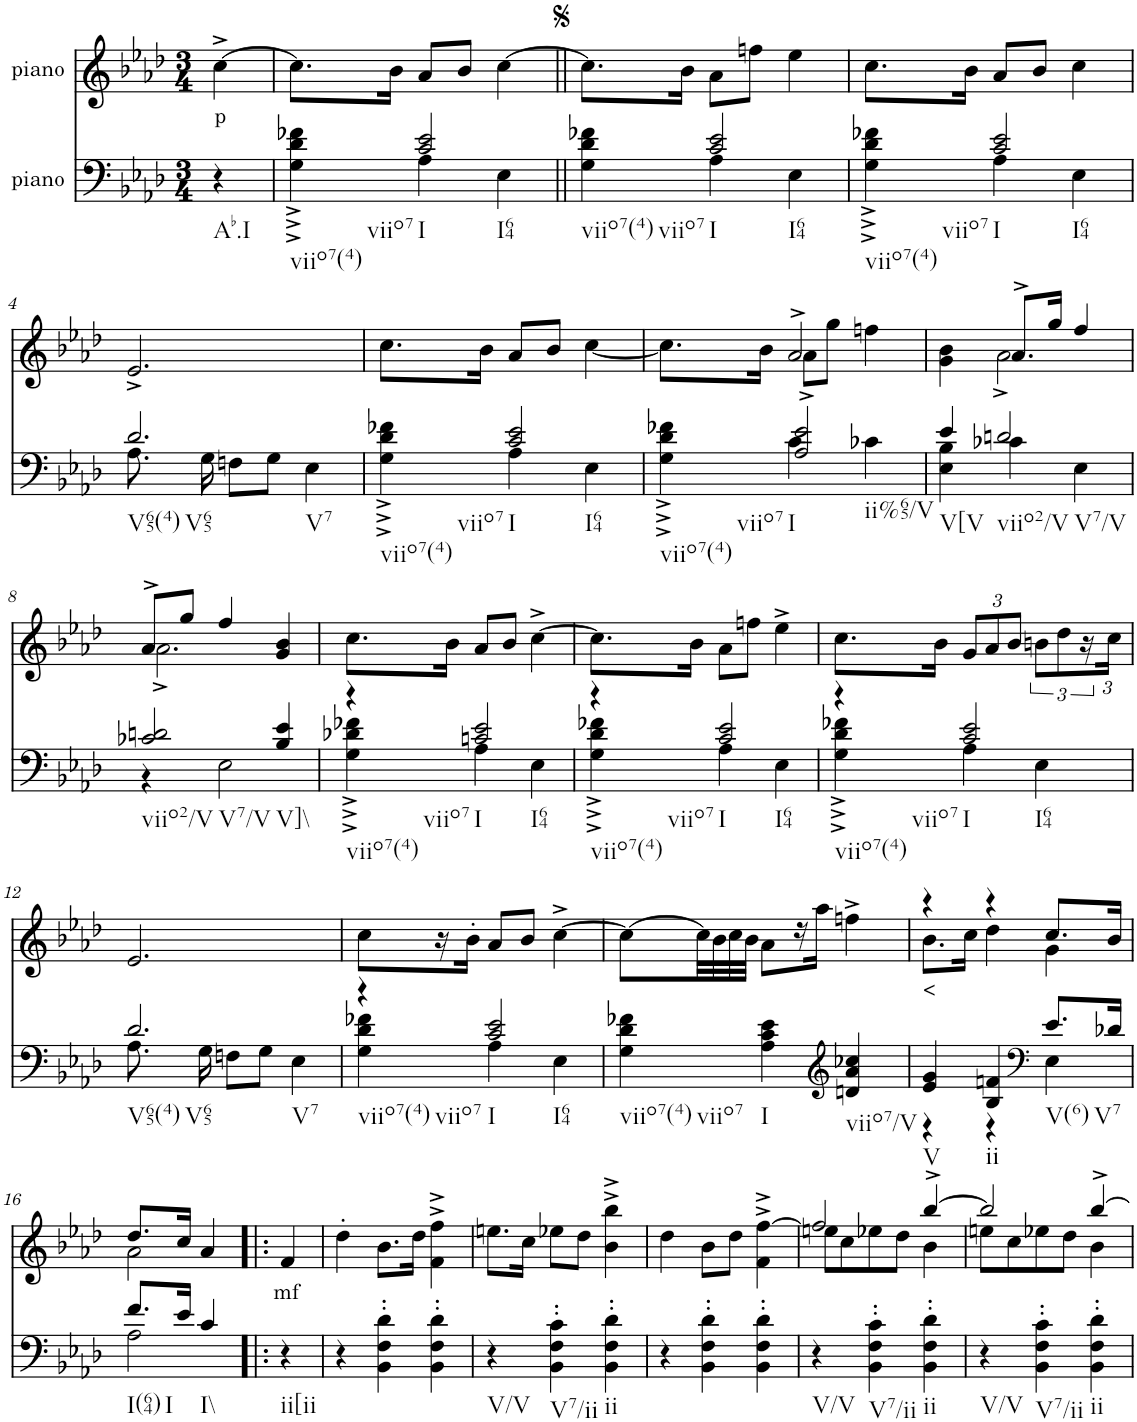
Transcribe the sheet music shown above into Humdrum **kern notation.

**kern	**kern	**text
*part2	*part1	*part1
*staff2	*staff1	*staff1
*I"piano	*I"piano	*
*I'Pno	*I'Pno	*
*clefF4	*clefG2	*
*k[b-e-a-d-]	*k[b-e-a-d-]	*
*A-:	*A-:	*
*M3/4	*M3/4	*
=	=	=
!LO:TX:b:t=Ab.I	!	!
!	!	!LO:LY:b
4r	[4cc^\	p
=1	=1	=1
*^	*	*
!LO:TX:b:t=viio7(4)	!	!	!
!LO:TX:b:t=viio7	!	!	!
4ryy	4G\^ 4d-\^ 4f-X\^	8.cc\L]	.
.	.	16b-\Jk	.
!LO:TX:b:t=I	!	!	!
!LO:TX:b:t=I64	!	!	!
2c/ 2e-/	4A-\	8a-/L	.
.	.	8b-/J	.
.	4E-\	[4cc\	.
=2||	=2||	=2||	=2||
!LO:TX:b:t=viio7(4)	!	!	!
!LO:TX:b:t=viio7	!	!	!
4ryy	4G\ 4d-\ 4f-X\	8.cc\L]	.
.	.	16b-\Jk	.
!LO:TX:b:t=I	!	!	!
!LO:TX:b:t=I64	!	!	!
2c/ 2e-/	4A-\	8a-\L	.
.	.	8ffn\J	.
.	4E-\	4ee-\	.
=3	=3	=3	=3
!LO:TX:b:t=viio7(4)	!	!	!
!LO:TX:b:t=viio7	!	!	!
4ryy	4G\^ 4d-\^ 4f-X\^	8.cc\L	.
.	.	16b-\Jk	.
!LO:TX:b:t=I	!	!	!
!LO:TX:b:t=I64	!	!	!
2c/ 2e-/	4A-\	8a-/L	.
.	.	8b-/J	.
.	4E-\	4cc\	.
!!LO:LB:g=z
=4	=4	=4	=4
!LO:TX:b:t=V65(4)	!	!	!
!LO:TX:b:t=V65	!	!	!
!LO:TX:b:t=V7	!	!	!
2.d-/	8.A-\	2.e-^/	.
.	16G\	.	.
.	8Fn\L	.	.
.	8G\J	.	.
.	4E-\	.	.
=5	=5	=5	=5
!LO:TX:b:t=viio7(4)	!	!	!
!LO:TX:b:t=viio7	!	!	!
4ryy	4G\^ 4d-\^ 4f-X\^	8.cc\L	.
.	.	16b-\Jk	.
!LO:TX:b:t=I	!	!	!
!LO:TX:b:t=I64	!	!	!
2c/ 2e-/	4A-\	8a-/L	.
.	.	8b-/J	.
.	4E-\	[4cc\	.
=6	=6	=6	=6
*	*	*^	*
!LO:TX:b:t=viio7(4)	!	!	!	!
!LO:TX:b:t=viio7	!	!	!	!
4ryy	4G\^ 4d-\^ 4f-X\^	4ryy	8.cc\L]	.
.	.	.	16b-\Jk	.
!LO:TX:b:t=I	!	!	!	!
!LO:TX:b:t=ii%65/V	!	!	!	!
2A-/ 2e-/	4c\	2a-^/	8a-^\L	.
.	.	.	8gg\J	.
.	4c-X\	.	4ffn\	.
=7	=7	=7	=7	=7
!LO:TX:b:t=V[V	!	!	!	!
4e-/	4E-\ 4B-\	4ryy	4g\ 4b-\	.
!LO:TX:b:t=viio2/V	!	!	!	!
!LO:TX:b:t=V7/V	!	!	!	!
2dn/	4c-X\	8.a-^/L	2a-^\	.
.	.	16gg/Jk	.	.
.	4E-\	4ff/	.	.
!!LO:LB:g=z	!!
=8	=8	=8	=8	=8
!LO:TX:b:t=viio2/V	!	!	!	!
!LO:TX:b:t=V7/V	!	!	!	!
2c-X/ 2dn/	4r	8a-^/L	2.a-^\	.
.	.	8gg/J	.	.
.	2E-\	4ff/	.	.
!LO:TX:b:t=V]\\	!	!	!	!
4B-/ 4e-/	.	4g/ 4b-/	.	.
*	*	*v	*v	*
=9	=9	=9	=9
!LO:TX:b:t=viio7(4)	!	!	!
!LO:TX:b:t=viio7	!	!	!
4r	4G\^ 4d-X\^ 4f-X\^	8.cc\L	.
.	.	16b-\Jk	.
!LO:TX:b:t=I	!	!	!
!LO:TX:b:t=I64	!	!	!
2cn/ 2e-/	4A-\	8a-/L	.
.	.	8b-/J	.
.	4E-\	[4cc^\	.
=10	=10	=10	=10
!LO:TX:b:t=viio7(4)	!	!	!
!LO:TX:b:t=viio7	!	!	!
4r	4G\^ 4d-\^ 4f-X\^	8.cc\L]	.
.	.	16b-\Jk	.
!LO:TX:b:t=I	!	!	!
!LO:TX:b:t=I64	!	!	!
2c/ 2e-/	4A-\	8a-\L	.
.	.	8ffn\J	.
.	4E-\	4ee-^\	.
=11	=11	=11	=11
!LO:TX:b:t=viio7(4)	!	!	!
!LO:TX:b:t=viio7	!	!	!
4r	4G\^ 4d-\^ 4f-X\^	8.cc\L	.
.	.	16b-\Jk	.
*	*	*Xbrackettup	*
!LO:TX:b:t=I	!	!	!
!LO:TX:b:t=I64	!	!	!
2c/ 2e-/	4A-\	12g/L	.
.	.	12a-/	.
.	.	12b-/J	.
*	*	*brackettup	*
.	4E-\	12bn\L	.
.	.	12dd-\	.
.	.	24r	.
.	.	24cc\JJ	.
!!LO:LB:g=z
=12	=12	=12	=12
!LO:TX:b:t=V65(4)	!	!	!
!LO:TX:b:t=V65	!	!	!
!LO:TX:b:t=V7	!	!	!
2.d-/	8.A-\	2.e-/	.
.	16G\	.	.
.	8Fn\L	.	.
.	8G\J	.	.
.	4E-\	.	.
=13	=13	=13	=13
!LO:TX:b:t=viio7(4)	!	!	!
!LO:TX:b:t=viio7	!	!	!
4r	4G\ 4d-\ 4f-X\	8cc\L	.
.	.	16r	.
.	.	16b-'\JJ	.
!LO:TX:b:t=I	!	!	!
!LO:TX:b:t=I64	!	!	!
2c/ 2e-/	4A-\	8a-/L	.
.	.	8b-/J	.
.	4E-\	[4cc^\	.
=14	=14	=14	=14
!LO:TX:b:t=viio7(4)	!	!	!
!LO:TX:b:t=viio7	!	!	!
*v	*v	*	*
4G\ 4d-\ 4f-X\	8cc\L_	.
.	32cc\LL]	.
.	32b-\	.
.	32cc\	.
.	32b-\JJJ	.
!LO:TX:b:t=I	!	!
4A-\ 4c\ 4e-\	8a-\L	.
.	16r	.
.	16aa-\JJ	.
*clefG2	*	*
!LO:TX:b:t=viio7/V	!	!
4dn/ 4a-/ 4cc-X/	4ffn^\	.
=15	=15	=15
*^	*^	*
!LO:TX:b:t=V	!	!	!	!
!	!	!	!	!LO:LY:b
4e-/ 4g/	4r	4r	8.b-\L	<
.	.	.	16cc\Jk	.
!LO:TX:b:t=ii	!	!	!	!
4B-/ 4fn/	4r	4r	4dd-\	.
*clefF4	*	*	*	*
!LO:TX:b:t=V(6)	!	!	!	!
!LO:TX:b:t=V7	!	!	!	!
8.e-/L	4E-\	8.cc/L	4g\	.
16d-X/Jk	.	16b-/Jk	.	.
!!LO:LB:g=z	!!
=16	=16	=16	=16	=16
!LO:TX:b:t=I(64)	!	!	!	!
!LO:TX:b:t=I	!	!	!	!
8.f/L	2A-\	8.dd-/L	2a-\	.
16e-/Jk	.	16cc/Jk	.	.
!LO:TX:b:t=I\\	!	!	!	!
4c/	.	4a-/	.	.
*v	*v	*	*	*
*	*v	*v	*
=16X1!|:	=16X1!|:	=16X1!|:
!LO:TX:b:t=ii[ii	!	!
!	!	!LO:LY:b
4r	4f/	mf
=17	=17	=17
4r	4dd-'\	.
4BB-\' 4F\' 4d-\'	8.b-\L	.
.	16dd-\Jk	.
4BB-\' 4F\' 4d-\'	4f\^ 4ff\^	.
=18	=18	=18
!LO:TX:b:t=V/V	!	!
4r	8.een\L	.
.	16cc\Jk	.
!LO:TX:b:t=V7/ii	!	!
4BB-\' 4F\' 4c\'	8ee-X\L	.
.	8dd-\J	.
!LO:TX:b:t=ii	!	!
4BB-\' 4F\' 4d-\'	4b-\^ 4bb-\^	.
=19	=19	=19
4r	4dd-\	.
4BB-\' 4F\' 4d-\'	8b-\L	.
.	8dd-\J	.
4BB-\' 4F\' 4d-\'	4f\^ [4ff\^	.
=20	=20	=20
*	*^	*
!LO:TX:b:t=V/V	!	!	!
4r	2ff/]	8een\L	.
.	.	8cc\	.
!LO:TX:b:t=V7/ii	!	!	!
4BB-\' 4F\' 4c\'	.	8ee-X\	.
.	.	8dd-\J	.
!LO:TX:b:t=ii	!	!	!
4BB-\' 4F\' 4d-\'	[4bb-^/	4b-\	.
=21	=21	=21	=21
!LO:TX:b:t=V/V	!	!	!
4r	2bb-/]	8een\L	.
.	.	8cc\	.
!LO:TX:b:t=V7/ii	!	!	!
4BB-\' 4F\' 4c\'	.	8ee-X\	.
.	.	8dd-\J	.
!LO:TX:b:t=ii	!	!	!
4BB-\' 4F\' 4d-\'	[4bb-^/	4b-\	.
*	*v	*v	*
=	=	=
*-	*-	*-
